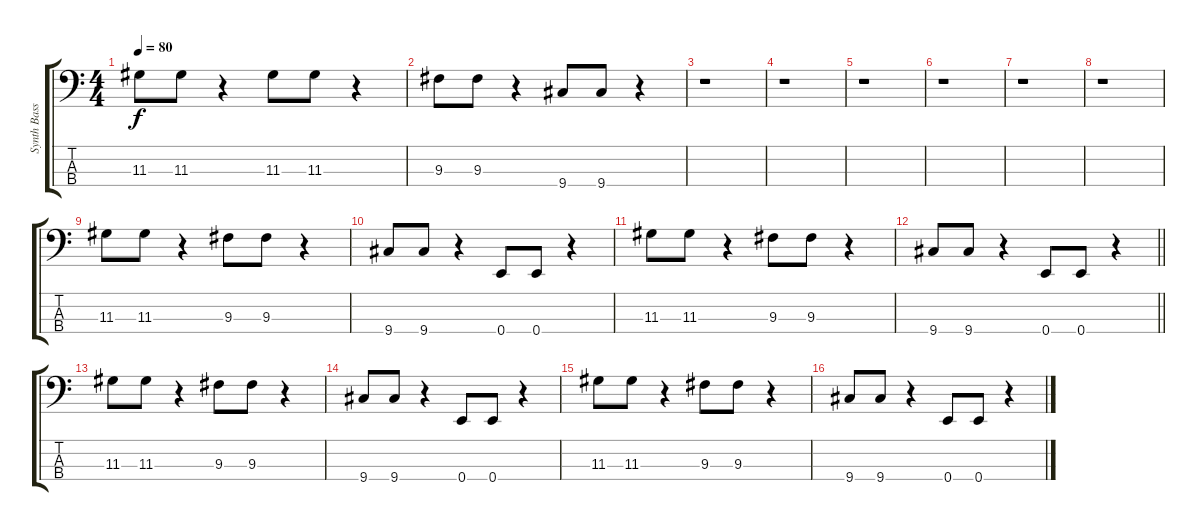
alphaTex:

\track ("Synth Bass" "Synth Bass") {instrument synthbass1}
\staff {score tabs}
\tuning (G2 D2 A1 E1) {hide}
\ts (4 4)
\tempo 80
\clef f4
\ks c
11.3.8{dy f} 11.3.8 r.4 11.3.8 11.3.8 r.4 |
9.3.8 9.3.8 r.4 9.4.8 9.4.8 r.4 |
r.1 |
r.1 |
r.1 |
r.1 |
r.1 |
r.1 |
11.3.8 11.3.8 r.4 9.3.8 9.3.8 r.4 |
9.4.8 9.4.8 r.4 0.4.8 0.4.8 r.4 |
11.3.8 11.3.8 r.4 9.3.8 9.3.8 r.4 |
\barLineRight lightlight
9.4.8 9.4.8 r.4 0.4.8 0.4.8 r.4 |
11.3.8 11.3.8 r.4 9.3.8 9.3.8 r.4 |
9.4.8 9.4.8 r.4 0.4.8 0.4.8 r.4 |
11.3.8 11.3.8 r.4 9.3.8 9.3.8 r.4 |
9.4.8 9.4.8 r.4 0.4.8 0.4.8 r.4
